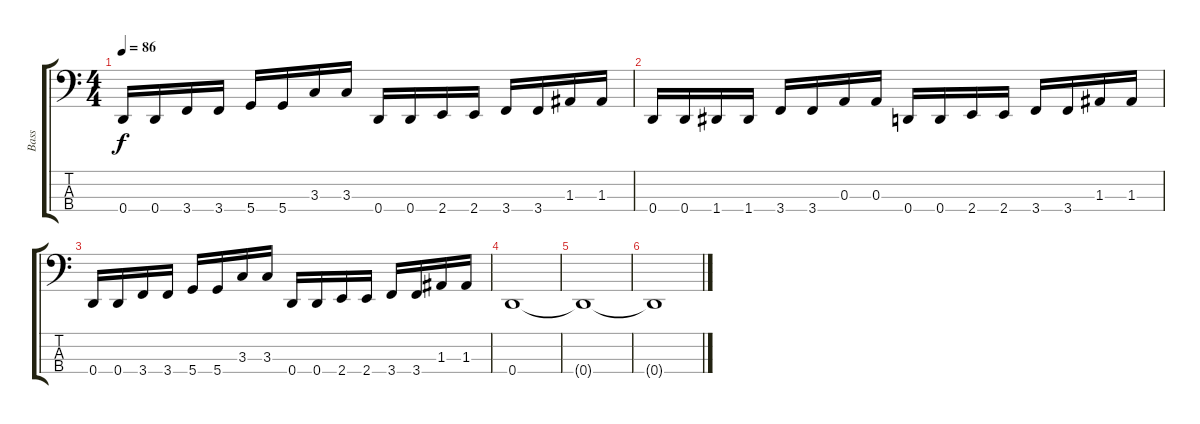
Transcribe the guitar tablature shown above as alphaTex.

\track ("Bass" "Bass") {instrument electricbasspick}
\staff {score tabs}
\tuning (G2 D2 A1 D1) {hide}
\ts (4 4)
\tempo 86
\clef f4
\ks c
0.4.16{dy f} 0.4.16 3.4.16 3.4.16 5.4.16 5.4.16 3.3.16 3.3.16 0.4.16 0.4.16 2.4.16 2.4.16 3.4.16 3.4.16 1.3.16 1.3.16 |
0.4.16 0.4.16 1.4.16 1.4.16 3.4.16 3.4.16 0.3.16 0.3.16 0.4.16 0.4.16 2.4.16 2.4.16 3.4.16 3.4.16 1.3.16 1.3.16 |
0.4.16 0.4.16 3.4.16 3.4.16 5.4.16 5.4.16 3.3.16 3.3.16 0.4.16 0.4.16 2.4.16 2.4.16 3.4.16 3.4.16 1.3.16 1.3.16 |
0.4.1 |
0.4{t}.1{volume 0} |
0.4{t}.1
